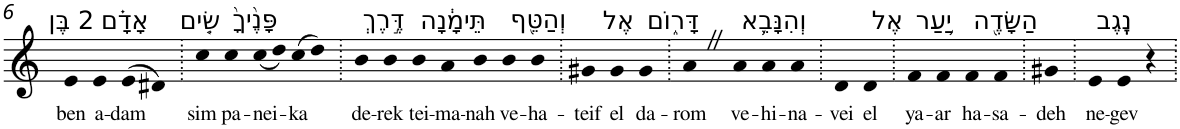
**kern	**text
*part1	*part1
*staff1	*staff1
*I"Piano	*
*I'Pno	*
!!LO:PB:g=z
*clefG2	*
*k[]	*
=6	=6
!LO:TX:a:t=2 בֶּן	!
!	!LO:LY:b
4e	ben
!LO:TX:a:t=אָדָ֗ם	!
!	!LO:LY:b
4e	a-
!	!LO:LY:b
(>8e	-dam
8d#X)	.
=7.	=7.
!LO:TX:a:t=שִׂ֤ים	!
!	!LO:LY:b
4cc	sim
!LO:TX:a:t=פָּנֶ֙יךָ֙	!
!	!LO:LY:b
4cc	pa-
!	!LO:LY:b
(<8cc	-nei-
8dd)	.
!	!LO:LY:b
(>8cc	-ka
8dd)	.
=8.	=8.
!LO:TX:a:t=דֶּ֣רֶךְ	!
!	!LO:LY:b
4b	de-
!	!LO:LY:b
4b	-rek
!LO:TX:a:t=תֵּימָ֔נָה	!
!	!LO:LY:b
4b	tei-
!	!LO:LY:b
4a	-ma-
!	!LO:LY:b
4b	-nah
!LO:TX:a:t=וְהַטֵּ֖ף	!
!	!LO:LY:b
4b	ve-
!	!LO:LY:b
4b	-ha-
=9.	=9.
!	!LO:LY:b
4g#X	-teif
!LO:TX:a:t=אֶל	!
!	!LO:LY:b
4g#	el
!LO:TX:a:t=דָּר֑וֹם	!
!	!LO:LY:b
4g#	da-
=10.	=10.
!	!LO:LY:b
4aZ	-rom
!LO:TX:a:t=וְהִנָּבֵ֛א	!
!	!LO:LY:b
4a	ve-
!	!LO:LY:b
4a	-hi-
!	!LO:LY:b
4a	-na-
=11.	=11.
!	!LO:LY:b
4d	-vei
!LO:TX:a:t=אֶל	!
!	!LO:LY:b
4d	el
=12.	=12.
!LO:TX:a:t=יַ֥עַר	!
!	!LO:LY:b
4f	ya-
!	!LO:LY:b
4f	-ar
!LO:TX:a:t=הַשָּׂדֶ֖ה	!
!	!LO:LY:b
4f	ha-
!	!LO:LY:b
4f	-sa-
=13.	=13.
!	!LO:LY:b
4g#X	-deh
=14.	=14.
!LO:TX:a:t=נֶֽגֶב	!
!	!LO:LY:b
4e	ne-
!	!LO:LY:b
4e	-gev
4r	.
=.	=.
*-	*-
